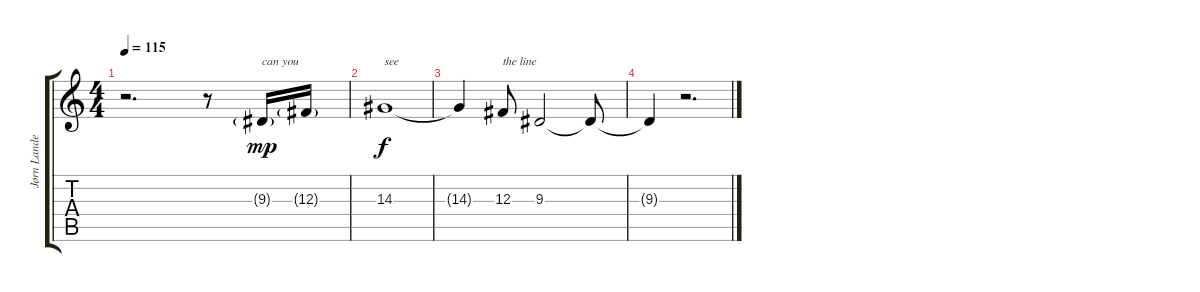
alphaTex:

\track ("Jørn Lande (Vocals)" "Jørn Lande") {instrument lead6voice}
\staff {score tabs}
\tuning (Eb4 Bb3 Gb3 Db3 Ab2 Eb2) {hide}
\ts (4 4)
\tempo 115
\clef g2
\ks c
r.2{d dy f} r.8 9.3{g}.16{txt "can you" dy mp} 12.3{g}.16 |
14.3.1{txt "see" dy f} |
14.3{t}.4 12.3.8{txt "the line"} 9.3.2 9.3{t}.8 |
9.3{t}.4 r.2{d}
